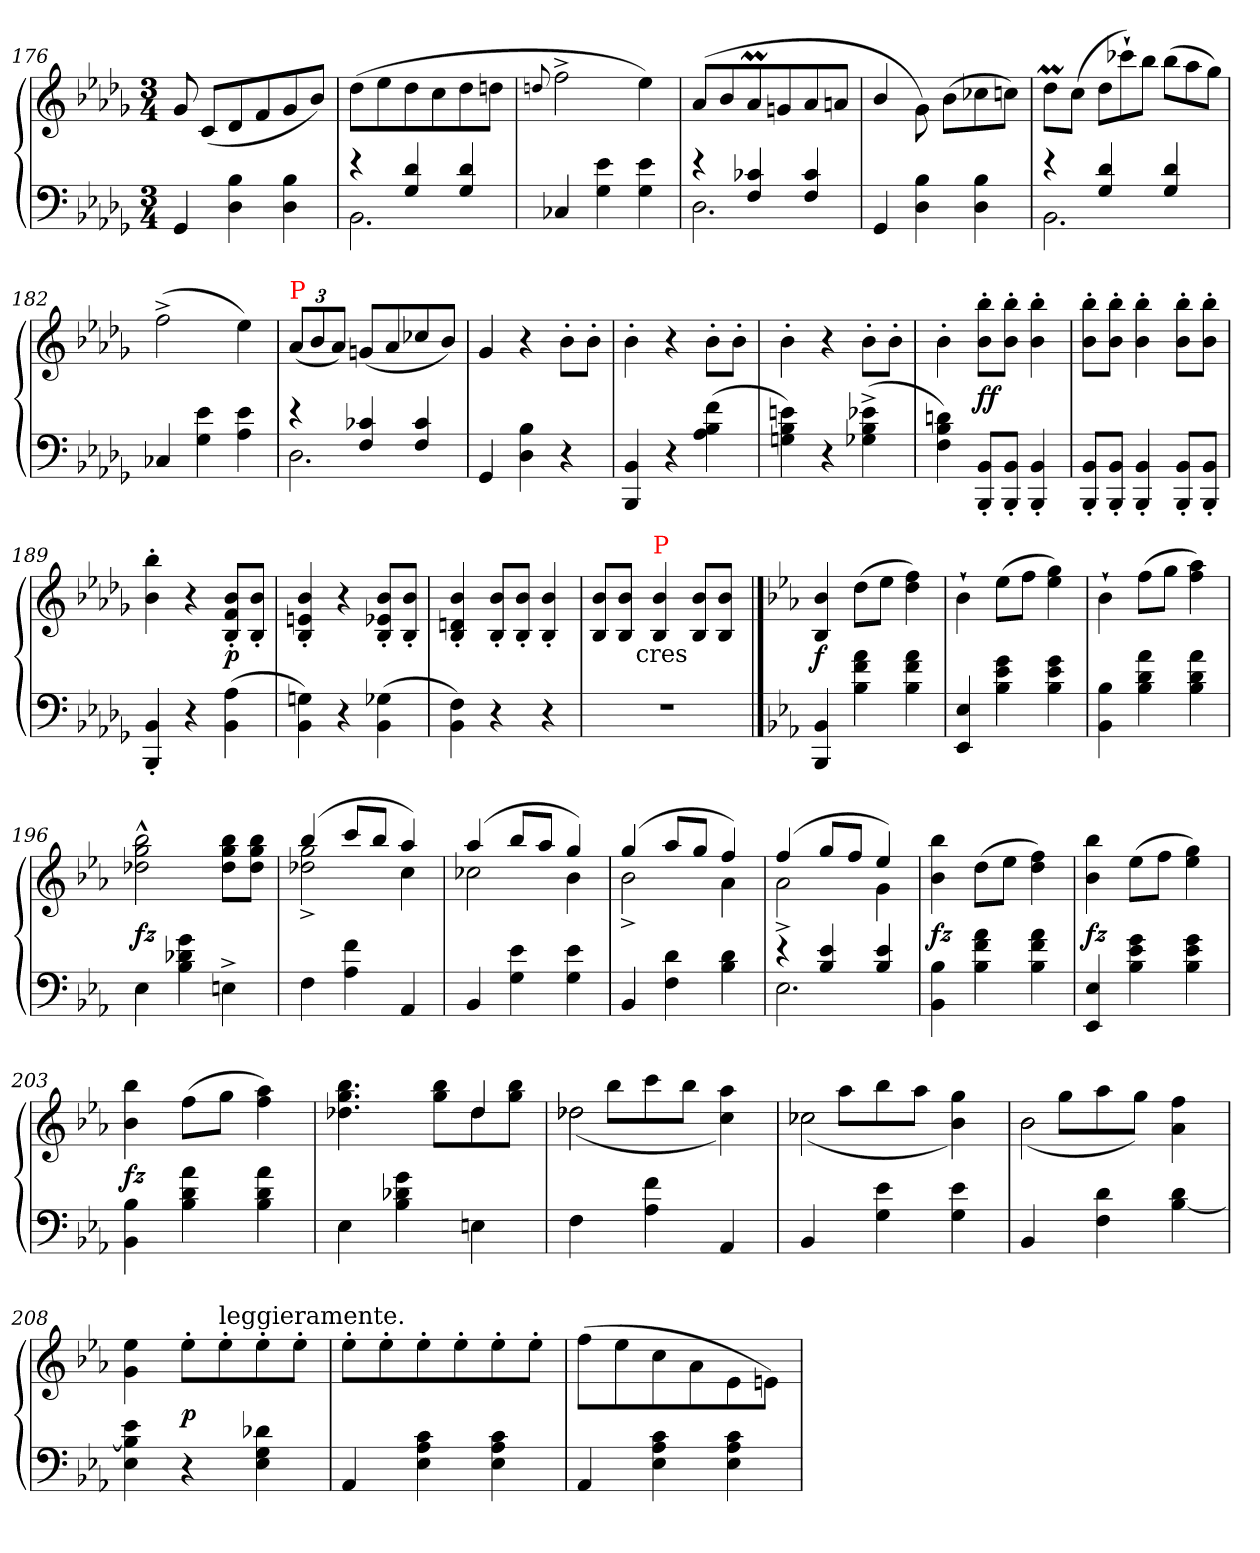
**kern	**kern	**dynam
*part1	*part1	*part1
*staff2	*staff1	*staff1/2
*clefF4	*clefG2	*
*k[b-e-a-d-g-]	*k[b-e-a-d-g-]	*
*M3/4	*M3/4	*
=176	=176	=176
4GG-	8g-	.
.	(<8cL	.
4B- 4D-	8d-	.
.	8f	.
4B- 4D-	8g-	.
.	8b-J)	.
=177	=177	=177
*^	*	*
4re	2.BB-	(8dd-L	.
.	.	8ee-	.
4d- 4G-	.	8dd-	.
.	.	8cc	.
4d- 4G-	.	8dd-	.
.	.	8ddnJ	.
*v	*v	*	*
=178	=178	=178
.	8qqddn/	.
4C-X	2ff^<	.
4e- 4G-	.	.
4e- 4G-	4ee-)	.
=179	=179	=179
*^	*	*
4re	2.D-	(8a-L	.
.	.	8b-	.
4c-X 4F	.	8a-M	.
.	.	8gn	.
4c- 4F	.	8a-	.
.	.	8anJ	.
*v	*v	*	*
=180	=180	=180
4GG-	4b-/	.
4B- 4D-	8g-\)	.
.	(8b-L	.
4B- 4D-	8cc-X	.
.	8ccnJ)	.
=181	=181	=181
*^	*	*
4re	2.BB-	8dd-ML	.
.	.	(8ccJ	.
*	*	*Xtuplet	*
4d- 4G-	.	12dd-L	.
.	.	12ccc-X`)	.
.	.	12bb-J	.
4d- 4G-	.	(12bb-L	.
.	.	12aa-	.
.	.	12gg-J)	.
*v	*v	*	*
=182	=182	=182
4C-X	(2ff^<	.
4e- 4G-	.	.
4e- 4A-	4ee-)	.
=183	=183	=183
*^	*	*
*	*	*tuplet	*
*	*	*Xbrackettup	*
!	!	!LO:TX:a:color=red:t=P	!
4re	2.D-	(12a-L	.
.	.	12b-	.
.	.	12a-J)	.
4c-X 4F	.	(8gnL	.
.	.	8a-	.
4c- 4F	.	8cc-X	.
.	.	8b-J)	.
*v	*v	*	*
=184	=184	=184
4GG-	4g-	.
4B- 4D-	4r	.
4r	8b-'L	.
.	8b-'J	.
=185	=185	=185
4BB- 4BBB-	4b-'	.
4r	4r	.
(4f 4B- 4A-	8b-'L	.
.	8b-'J	.
=186	=186	=186
4en 4B- 4Gn)	4b-'	.
4r	4r	.
(4e-X^< 4B-^< 4G-X^<	8b-'L	.
.	8b-'J	.
=187	=187	=187
4dn 4B- 4F)	4b-'	.
8BB-' 8BBB-'L	8bb-' 8b-'L	ff
8BB-' 8BBB-'J	8bb-' 8b-'J	.
4BB-' 4BBB-'	4bb-' 4b-'	.
=188	=188	=188
8BB-' 8BBB-'L	8bb-' 8b-'L	.
8BB-' 8BBB-'J	8bb-' 8b-'J	.
4BB-' 4BBB-'	4bb-' 4b-'	.
8BB-' 8BBB-'L	8bb-' 8b-'L	.
8BB-' 8BBB-'J	8bb-' 8b-'J	.
=189	=189	=189
4BB-' 4BBB-'	4bb-' 4b-'	.
4r	4r	.
(4A- 4BB-	8b-' 8f' 8B-'L	p
.	8b-' 8B-'J	.
=190	=190	=190
4Gn 4BB-)	4b-' 4en' 4B-'	.
4r	4r	.
(4G-X 4BB-	8b-' 8e-X' 8B-'L	.
.	8b-' 8B-'J	.
=191	=191	=191
4F 4BB-)	4b-' 4dn' 4B-'	.
4r	8b-' 8B-'L	.
.	8b-' 8B-'J	.
4r	4b-' 4B-'	.
=192	=192	=192
*	*^	*
2.rF	8b- 8B-L	8.ryy	.
.	8b- 8B-J	.	.
!	!	!LO:TX:c:t=cres	!
.	.	2ryy	.
!	!LO:TX:a:color=red:t=P	!	!
.	4b- 4B-	.	.
.	8b- 8B-L	.	.
.	8b- 8B-J	.	.
.	.	16ryy	.
*	*v	*v	*
==	==	==
*k[b-e-a-]	*k[b-e-a-]	*
4BB- 4BBB-	4b- 4B-	f
4a- 4f 4B-	(8ddL	.
.	8ee-J	.
4a- 4f 4B-	4ff 4dd)	.
=194	=194	=194
4E- 4EE-	4b-`	.
4g 4e- 4B-	(8ee-L	.
.	8ffJ	.
4g 4e- 4B-	4gg 4ee-)	.
=195	=195	=195
4B- 4BB-	4b-`	.
4a- 4d 4B-	(8ffL	.
.	8ggJ	.
4a- 4d 4B-	4aa- 4ff)	.
=196	=196	=196
4E-	2bb-^^ 2gg^^ 2dd-X^^	fz
4g 4d-X 4B-	.	.
4En^	8bb- 8gg 8dd-L	.
.	8bb- 8gg 8dd-J	.
=197	=197	=197
*	*^	*
4F	(4bb-	2gg^ 2dd-X^	.
4f 4A-	8cccL	.	.
.	8bb-J	.	.
4AA-	4aa-)	4cc	.
=198	=198	=198	=198
4BB-	(4aa-	2cc-X	.
4e- 4G	8bb-L	.	.
.	8aa-J	.	.
4e- 4G	4gg)	4b-	.
=199	=199	=199	=199
4BB-	(4gg	2b-^	.
4d 4F	8aa-L	.	.
.	8ggJ	.	.
4d 4B-	4ff)	4a-	.
=200	=200	=200	=200
*^	*	*	*
4re	2.E-	(4ff	2a-^	.
4e- 4B-	.	8ggL	.	.
.	.	8ffJ	.	.
4e- 4B-	.	4ee-)	4g	.
*v	*v	*	*	*
*	*v	*v	*
=201	=201	=201
4B- 4BB-	4bb- 4b-	fz
4a- 4f 4B-	(8ddL	.
.	8ee-J	.
4a- 4f 4B-	4ff 4dd)	.
=202	=202	=202
4E- 4EE-	4bb- 4b-	fz
4g 4e- 4B-	(8ee-L	.
.	8ffJ	.
4g 4e- 4B-	4gg 4ee-)	.
=203	=203	=203
4B- 4BB-	4bb- 4b-	fz
4a- 4d 4B-	(8ffL	.
.	8ggJ	.
4a- 4d 4B-	4aa- 4ff)	.
=204	=204	=204
*	*^	*
4E-	2ryy	4.bb- 4.gg 4.dd-X	.
4g 4d-X 4B-	.	.	.
.	.	8bb- 8ggL	.
4En	4dd-	8dd-	.
.	.	8bb- 8ggJ	.
=205	=205	=205	=205
!	!	!LO:N:vis=2	!
4F	2dd-X\	(>8dd-X	.
.	.	8bb-L	.
4f 4A-	.	8ccc	.
.	.	8bb-J	.
4AA-	4ryy	4aa- 4cc)	.
=206	=206	=206	=206
!	!	!LO:N:vis=2	!
4BB-	2cc-X\	(>8cc-X	.
.	.	8aa-L	.
4e- 4G	.	8bb-	.
.	.	8aa-J	.
4e- 4G	4ryy	4gg 4b-)	.
=207	=207	=207	=207
!	!	!LO:N:vis=2	!
4BB-	2b-\	(>8b-	.
.	.	8ggL	.
4d 4F	.	8aa-	.
.	.	8ggJ)	.
4d [4B-	4ryy	4ff 4a-	.
*	*v	*v	*
=208	=208	=208
4e- 4B-] 4E-	4ee- 4g	.
4r	8ee-'L	p
!	!LO:TX:a:t=leggieramente.	!
.	8ee-'	.
4d-X 4G 4E-	8ee-'	.
.	8ee-'J	.
=209	=209	=209
4AA-	8ee-'L	.
.	8ee-'	.
4c 4A- 4E-	8ee-'	.
.	8ee-'	.
4c 4A- 4E-	8ee-'	.
.	8ee-'J	.
=210	=210	=210
4AA-	(8ff\L	.
.	8ee-	.
4c 4A- 4E-	8cc	.
.	8a-	.
4c 4A- 4E-	8e-	.
.	8enJ)	.
=	=	=
*-	*-	*-
